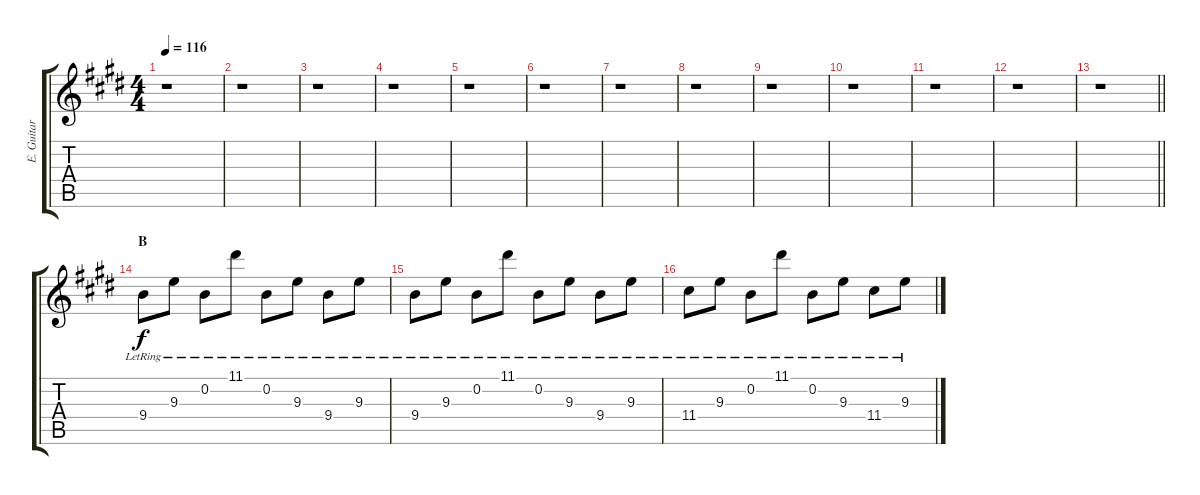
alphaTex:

\track ("E. Guitar IV" "E. Guitar ") {instrument electricguitarclean}
\staff {score tabs}
\tuning (E4 B3 G3 D3 A2 E2) {hide}
\ts (4 4)
\tempo 116
\clef g2
\ks e
r.1{dy f} |
r.1 |
r.1 |
r.1 |
r.1 |
r.1 |
r.1 |
r.1 |
r.1 |
r.1 |
r.1 |
r.1 |
\barLineRight lightlight
r.1 |
\section ("" "B")
9.4{lr}.8 9.3{lr}.8 0.2{lr}.8 11.1{lr}.8 0.2{lr}.8 9.3{lr}.8 9.4{lr}.8 9.3{lr}.8 |
9.4{lr}.8 9.3{lr}.8 0.2{lr}.8 11.1{lr}.8 0.2{lr}.8 9.3{lr}.8 9.4{lr}.8 9.3{lr}.8 |
11.4{lr}.8 9.3{lr}.8 0.2{lr}.8 11.1{lr}.8 0.2{lr}.8 9.3{lr}.8 11.4{lr}.8 9.3{lr}.8
